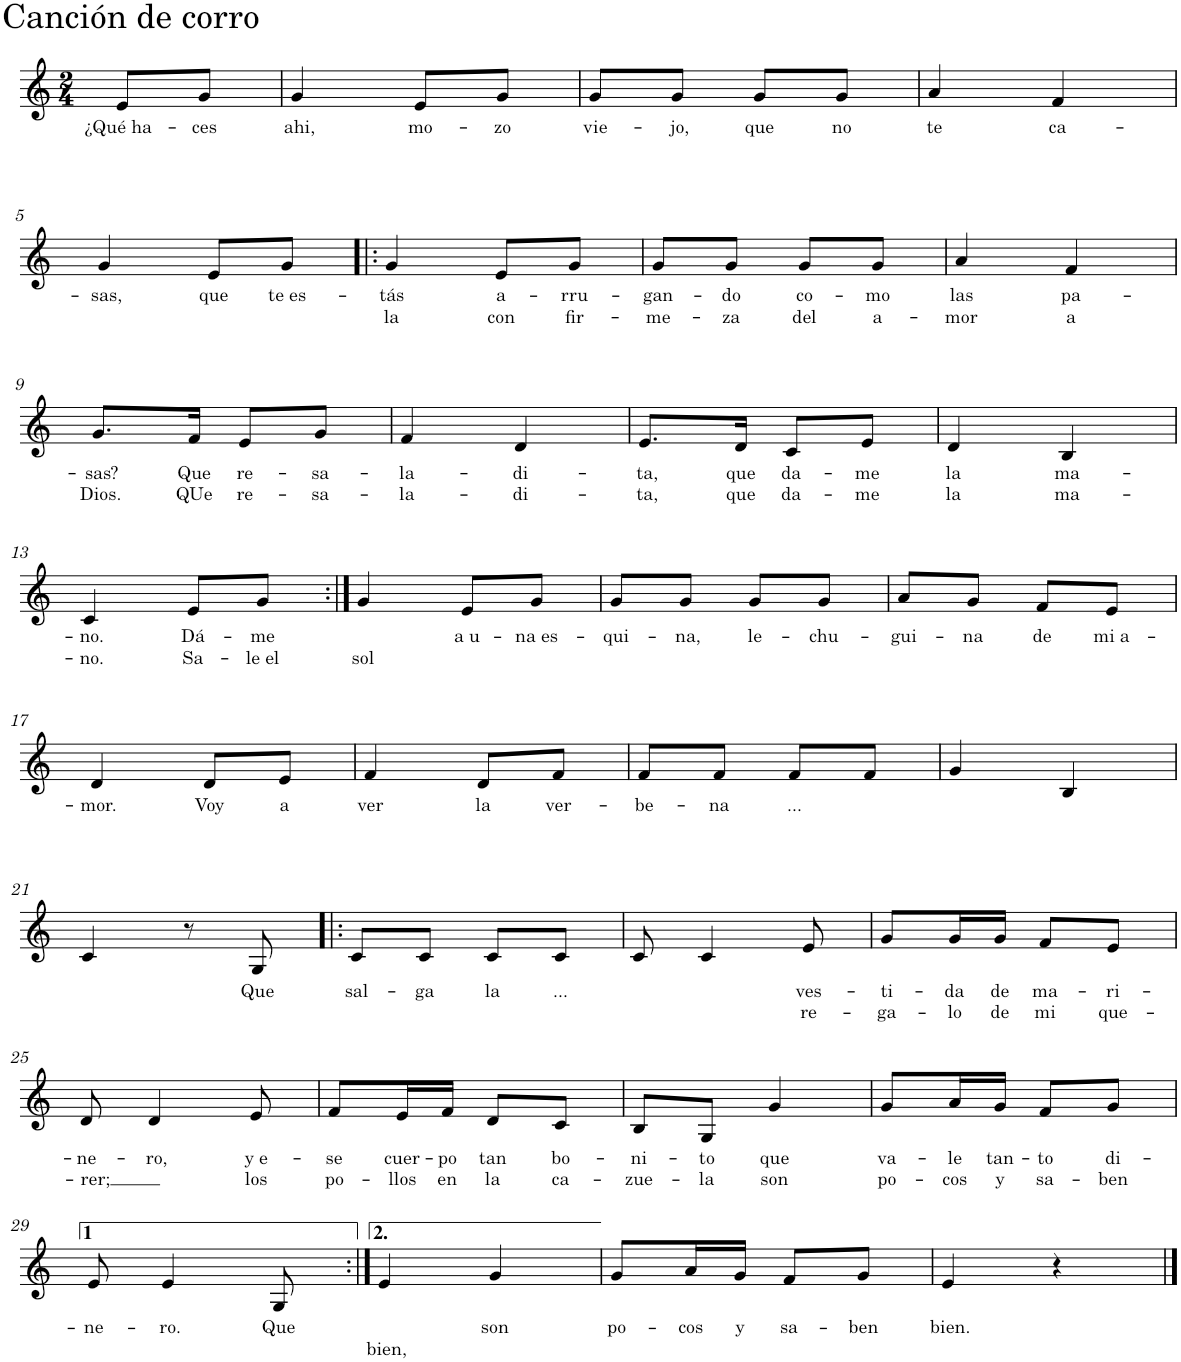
**kern	**text	**text
*part1	*part1	*part1
*staff1	*staff1	*staff1
*I"Nylon Guitar	*	*
*clefG2	*	*
*Trd7c12	*	*
*k[]	*	*
*M2/4	*	*
=1	=1	=1
!	!LO:LY:b	!
8e/L	¿Qué ha-	.
!	!LO:LY:b	!
8g/J	-ces	.
=2	=2	=2
!	!LO:LY:b	!
4g/	ahi,	.
!	!LO:LY:b	!
8e/L	mo-	.
!	!LO:LY:b	!
8g/J	-zo	.
=3	=3	=3
!	!LO:LY:b	!
8g/L	vie-	.
!	!LO:LY:b	!
8g/J	-jo,	.
!	!LO:LY:b	!
8g/L	que	.
!	!LO:LY:b	!
8g/J	no	.
=4	=4	=4
!	!LO:LY:b	!
4a/	te	.
!	!LO:LY:b	!
4f/	ca-	.
!!LO:LB:g=z
=5	=5	=5
!	!LO:LY:b	!
4g/	-sas,	.
!	!LO:LY:b	!
8e/L	que	.
!	!LO:LY:b	!
8g/J	te es-	.
=6!|:	=6!|:	=6!|:
!	!LO:LY:b	!LO:LY:b
4g/	-tás	la
!	!LO:LY:b	!LO:LY:b
8e/L	a-	con
!	!LO:LY:b	!LO:LY:b
8g/J	-rru-	fir-
=7	=7	=7
!	!LO:LY:b	!LO:LY:b
8g/L	-gan-	-me-
!	!LO:LY:b	!LO:LY:b
8g/J	-do	-za
!	!LO:LY:b	!LO:LY:b
8g/L	co-	del
!	!LO:LY:b	!LO:LY:b
8g/J	-mo	a-
=8	=8	=8
!	!LO:LY:b	!LO:LY:b
4a/	las	-mor
!	!LO:LY:b	!LO:LY:b
4f/	pa-	a
!!LO:LB:g=z
=9	=9	=9
!	!LO:LY:b	!LO:LY:b
8.g/L	-sas?	Dios.
!	!LO:LY:b	!LO:LY:b
16f/Jk	Que	QUe
!	!LO:LY:b	!LO:LY:b
8e/L	re-	re-
!	!LO:LY:b	!LO:LY:b
8g/J	-sa-	-sa-
=10	=10	=10
!	!LO:LY:b	!LO:LY:b
4f/	-la-	-la-
!	!LO:LY:b	!LO:LY:b
4d/	-di-	-di-
=11	=11	=11
!	!LO:LY:b	!LO:LY:b
8.e/L	-ta,	-ta,
!	!LO:LY:b	!LO:LY:b
16d/Jk	que	que
!	!LO:LY:b	!LO:LY:b
8c/L	da-	da-
!	!LO:LY:b	!LO:LY:b
8e/J	-me	-me
=12	=12	=12
!	!LO:LY:b	!LO:LY:b
4d/	la	la
!	!LO:LY:b	!LO:LY:b
4B/	ma-	ma-
!!LO:LB:g=z
=13	=13	=13
!	!LO:LY:b	!LO:LY:b
4c/	-no.	-no.
!	!LO:LY:b	!LO:LY:b
8e/L	Dá-	Sa-
!	!LO:LY:b	!LO:LY:b
8g/J	-me	-le el
=14:|!	=14:|!	=14:|!
!	!	!LO:LY:b
4g/	.	sol
!	!LO:LY:b	!
8e/L	a u-	.
!	!LO:LY:b	!
8g/J	na es-	.
=15	=15	=15
!	!LO:LY:b	!
8g/L	-qui-	.
!	!LO:LY:b	!
8g/J	-na,	.
!	!LO:LY:b	!
8g/L	le-	.
!	!LO:LY:b	!
8g/J	-chu-	.
=16	=16	=16
!	!LO:LY:b	!
8a/L	-gui-	.
!	!LO:LY:b	!
8g/J	-na	.
!	!LO:LY:b	!
8f/L	de	.
!	!LO:LY:b	!
8e/J	mi a-	.
!!LO:LB:g=z
=17	=17	=17
!	!LO:LY:b	!
4d/	-mor.	.
!	!LO:LY:b	!
8d/L	Voy	.
!	!LO:LY:b	!
8e/J	a	.
=18	=18	=18
!	!LO:LY:b	!
4f/	ver	.
!	!LO:LY:b	!
8d/L	la	.
!	!LO:LY:b	!
8f/J	ver-	.
=19	=19	=19
!	!LO:LY:b	!
8f/L	-be-	.
!	!LO:LY:b	!
8f/J	-na	.
!	!LO:LY:b	!
8f/L	...	.
8f/J	.	.
=20	=20	=20
4g/	.	.
4B/	.	.
!!LO:LB:g=z
=21	=21	=21
4c/	.	.
8r	.	.
!	!LO:LY:b	!
8G/	Que	.
=22!|:	=22!|:	=22!|:
!	!LO:LY:b	!
8c/L	sal-	.
!	!LO:LY:b	!
8c/J	-ga	.
!	!LO:LY:b	!
8c/L	la	.
!	!LO:LY:b	!
8c/J	...	.
=23	=23	=23
8c/	.	.
4c/	.	.
!	!LO:LY:b	!LO:LY:b
8e/	ves-	re-
=24	=24	=24
!	!LO:LY:b	!LO:LY:b
8g/L	-ti-	-ga-
!	!LO:LY:b	!LO:LY:b
16g/L	-da	-lo
!	!LO:LY:b	!LO:LY:b
16g/JJ	de	de
!	!LO:LY:b	!LO:LY:b
8f/L	ma-	mi
!	!LO:LY:b	!LO:LY:b
8e/J	-ri-	que-
!!LO:LB:g=z
=25	=25	=25
!	!LO:LY:b	!LO:LY:b
8d/	-ne-	-rer;
!	!LO:LY:b	!
4d/	-ro,	.
!	!LO:LY:b	!LO:LY:b
8e/	y e-	los
=26	=26	=26
!	!LO:LY:b	!LO:LY:b
8f/L	-se	po-
!	!LO:LY:b	!LO:LY:b
16e/L	cuer-	-llos
!	!LO:LY:b	!LO:LY:b
16f/JJ	-po	en
!	!LO:LY:b	!LO:LY:b
8d/L	tan	la
!	!LO:LY:b	!LO:LY:b
8c/J	bo-	ca-
=27	=27	=27
!	!LO:LY:b	!LO:LY:b
8B/L	-ni-	-zue-
!	!LO:LY:b	!LO:LY:b
8G/J	-to	-la
!	!LO:LY:b	!LO:LY:b
4g/	que	son
=28	=28	=28
!	!LO:LY:b	!LO:LY:b
8g/L	va-	po-
!	!LO:LY:b	!LO:LY:b
16a/L	-le	-cos
!	!LO:LY:b	!LO:LY:b
16g/JJ	tan-	y
!	!LO:LY:b	!LO:LY:b
8f/L	-to	sa-
!	!LO:LY:b	!LO:LY:b
8g/J	di-	-ben
!!LO:LB:g=z
=29	=29	=29
!	!LO:LY:b	!
8e/	-ne-	.
!	!LO:LY:b	!
4e/	-ro.	.
!	!LO:LY:b	!
8G/	Que	.
=30:|!	=30:|!	=30:|!
!	!	!LO:LY:b
4e/	.	bien,
!	!LO:LY:b	!
4g/	son	.
=31	=31	=31
!	!LO:LY:b	!
8g/L	po-	.
!	!LO:LY:b	!
16a/L	-cos	.
!	!LO:LY:b	!
16g/JJ	y	.
!	!LO:LY:b	!
8f/L	sa-	.
!	!LO:LY:b	!
8g/J	-ben	.
=32	=32	=32
!	!LO:LY:b	!
4e/	bien.	.
4r	.	.
==	==	==
*-	*-	*-
